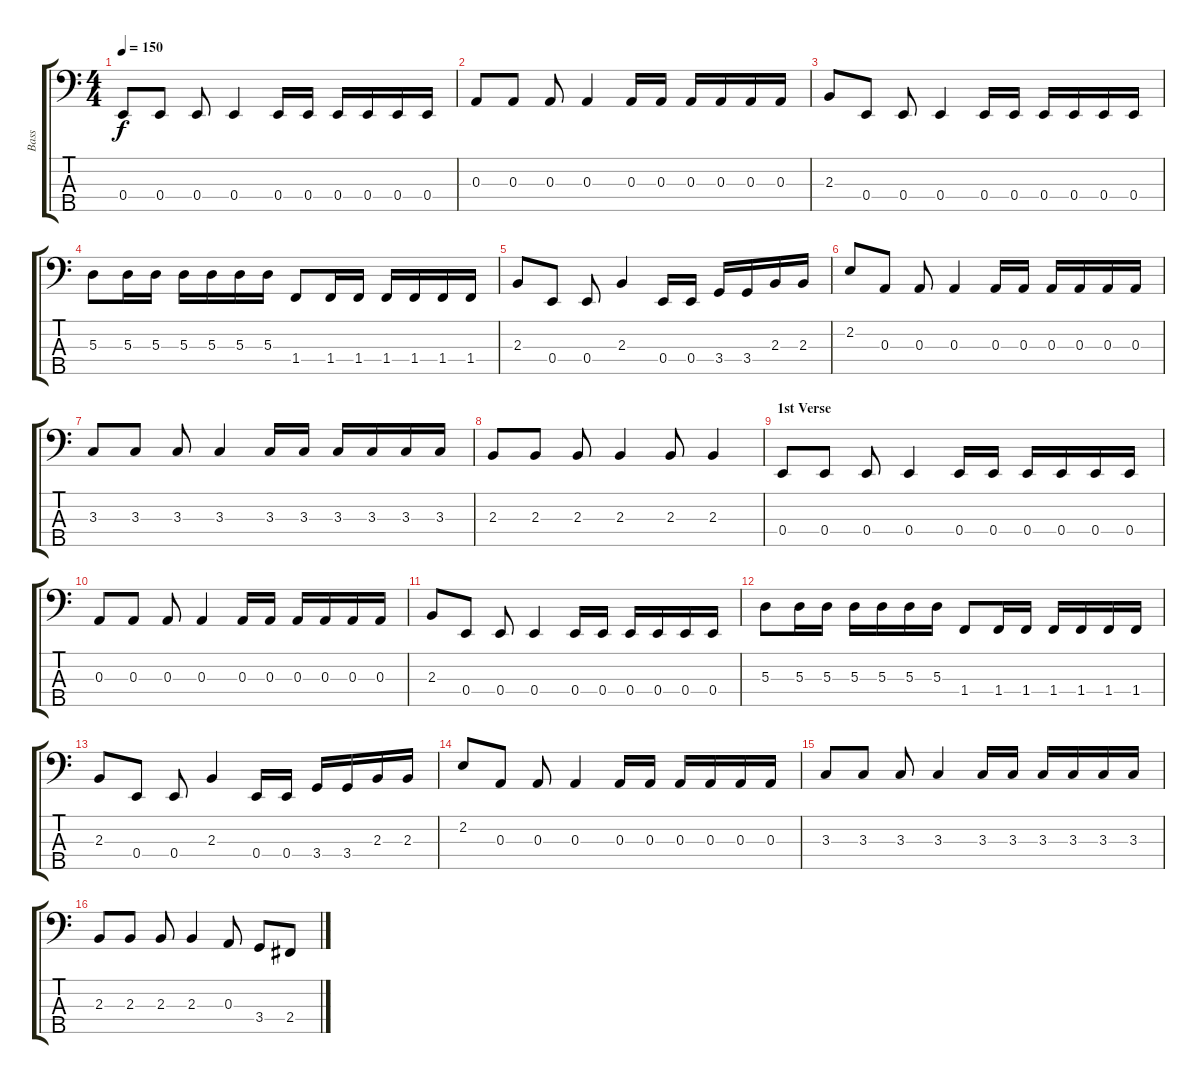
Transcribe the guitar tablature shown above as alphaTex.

\track ("Bass" "Bass") {instrument electricbassfinger}
\staff {score tabs}
\tuning (G2 D2 A1 E1 B0) {hide}
\ts (4 4)
\tempo 150
\clef f4
\ks c
0.4.8{dy f} 0.4.8 0.4.8 0.4.4 0.4.16 0.4.16 0.4.16 0.4.16 0.4.16 0.4.16 |
0.3.8 0.3.8 0.3.8 0.3.4 0.3.16 0.3.16 0.3.16 0.3.16 0.3.16 0.3.16 |
2.3.8 0.4.8 0.4.8 0.4.4 0.4.16 0.4.16 0.4.16 0.4.16 0.4.16 0.4.16 |
5.3.8 5.3.16 5.3.16 5.3.16 5.3.16 5.3.16 5.3.16 1.4.8 1.4.16 1.4.16 1.4.16 1.4.16 1.4.16 1.4.16 |
2.3.8 0.4.8 0.4.8 2.3.4 0.4.16 0.4.16 3.4.16 3.4.16 2.3.16 2.3.16 |
2.2.8 0.3.8 0.3.8 0.3.4 0.3.16 0.3.16 0.3.16 0.3.16 0.3.16 0.3.16 |
3.3.8 3.3.8 3.3.8 3.3.4 3.3.16 3.3.16 3.3.16 3.3.16 3.3.16 3.3.16 |
2.3.8 2.3.8 2.3.8 2.3.4 2.3.8 2.3.4 |
\section ("" "1st Verse")
0.4.8 0.4.8 0.4.8 0.4.4 0.4.16 0.4.16 0.4.16 0.4.16 0.4.16 0.4.16 |
0.3.8 0.3.8 0.3.8 0.3.4 0.3.16 0.3.16 0.3.16 0.3.16 0.3.16 0.3.16 |
2.3.8 0.4.8 0.4.8 0.4.4 0.4.16 0.4.16 0.4.16 0.4.16 0.4.16 0.4.16 |
5.3.8 5.3.16 5.3.16 5.3.16 5.3.16 5.3.16 5.3.16 1.4.8 1.4.16 1.4.16 1.4.16 1.4.16 1.4.16 1.4.16 |
2.3.8 0.4.8 0.4.8 2.3.4 0.4.16 0.4.16 3.4.16 3.4.16 2.3.16 2.3.16 |
2.2.8 0.3.8 0.3.8 0.3.4 0.3.16 0.3.16 0.3.16 0.3.16 0.3.16 0.3.16 |
3.3.8 3.3.8 3.3.8 3.3.4 3.3.16 3.3.16 3.3.16 3.3.16 3.3.16 3.3.16 |
2.3.8 2.3.8 2.3.8 2.3.4 0.3.8 3.4.8 2.4.8
